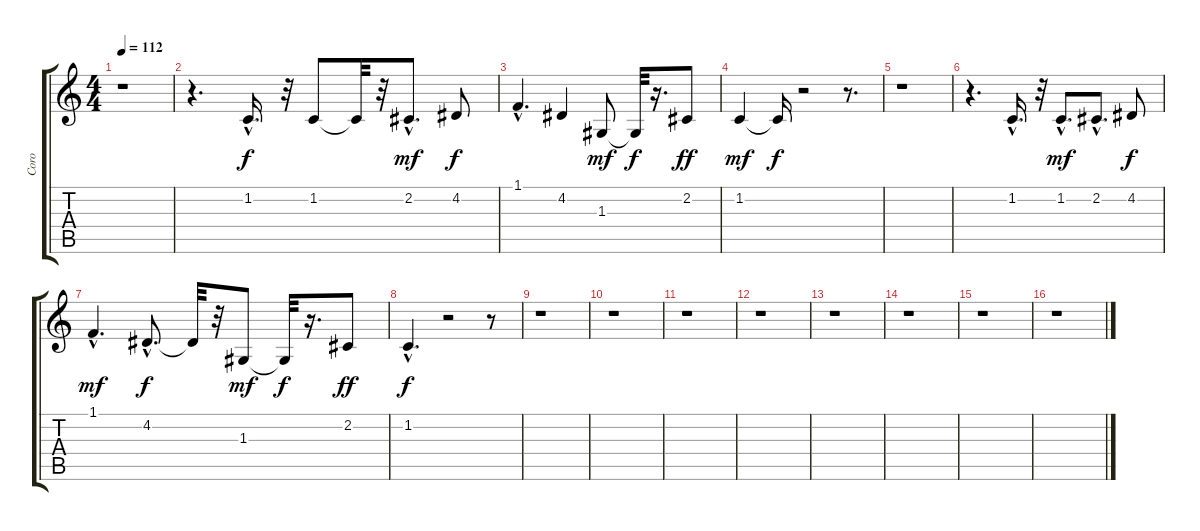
\track ("Coro" "Coro") {instrument choiraahs}
\staff {score tabs}
\tuning (E4 B3 G3 D3 A2 E2) {hide}
\ts (4 4)
\tempo 112
\clef g2
\ks c
r.1{dy f} |
r.4{d} 1.2{hac}.16{d} r.32 1.2.8 1.2{t}.32 r.32 2.2{hac}.8{d dy mf} 4.2.8{dy f} |
1.1{hac}.4{d} 4.2.4 1.3.8{dy mf} 1.3{t}.32{dy f} r.16{d} 2.2.8{dy ff} |
1.2.4{dy mf} 1.2{t}.16{dy f} r.2 r.8{d} |
r.1 |
r.4{d} 1.2{hac}.16{d} r.32 1.2{hac}.8{d dy mf} 2.2{hac}.8{d} 4.2.8{dy f} |
1.1{hac}.4{d dy mf} 4.2{hac}.8{d dy f} 4.2{t}.32 r.32 1.3.8{dy mf} 1.3{t}.32{dy f} r.16{d} 2.2.8{dy ff} |
1.2{hac}.4{d dy f} r.2 r.8 |
r.1 |
r.1 |
r.1 |
r.1 |
r.1 |
r.1 |
r.1 |
r.1
